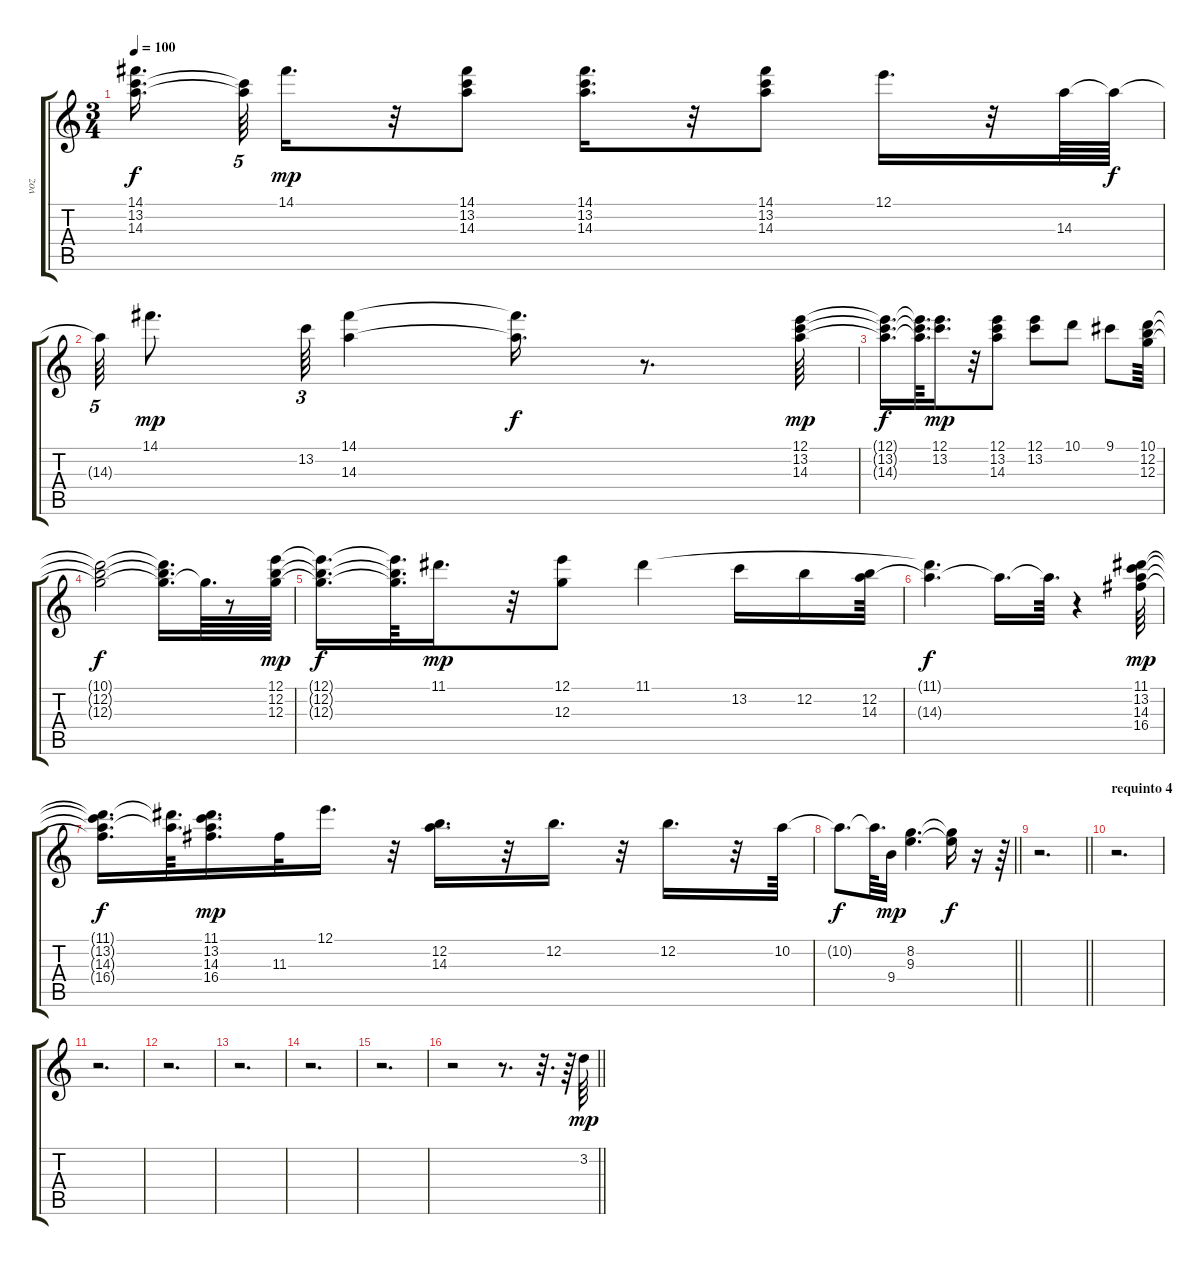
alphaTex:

\track ("voz" "voz") {instrument electricguitarjazz}
\staff {score tabs}
\tuning (E4 B3 G3 D3 A2 E2) {hide}
\ts (3 4)
\tempo 100
\clef g2
\ks c
(14.1{t} 13.2{t} 14.3{t}).16{d dy f} (13.2{t} 14.3{t}).64{tu (5 4)} 14.1.16{d dy mp} r.32 (14.1 13.2 14.3).8 (14.1 13.2 14.3).16{d} r.32 (14.1 13.2 14.3).8 12.1.16{d} r.32 14.3.64 14.3{t}.64{dy f} |
14.3{t}.64{tu (5 4)} 14.1.8{d dy mp} 13.2.64{tu (3 2)} (14.1 14.3).4 (14.1{t} 14.3{t}).16{d dy f} r.8{d} (12.1 13.2 14.3).64{dy mp} |
(12.1{t} 13.2{t} 14.3{t}).16{d dy f} (12.1{t} 13.2{t} 14.3{t}).64{d} (12.1 13.2).16{d dy mp} r.32 (12.1 13.2 14.3).8 (12.1 13.2).8 10.1.8 9.1.8 (10.1 12.2 12.3).64 |
(10.1{t} 12.2{t} 12.3{t}).2{dy f} (10.1{t} 12.2{t} 12.3{t}).16{d} 12.3{t}.64{d} r.8 (12.1 12.2 12.3).64{dy mp} |
(12.1{t} 12.2{t} 12.3{t}).16{d dy f} (12.1{t} 12.2{t} 12.3{t}).64{d} 11.1.16{d dy mp} r.32 (12.1 12.3).8 11.1.4 13.2.16 12.2.16 (12.2 14.3).64 |
(11.1{t} 14.3{t}).4{d dy f} 14.3{t}.16{d} 14.3{t}.64{d} r.4 (11.1 13.2 14.3 16.4).64{dy mp} |
(11.1{t} 13.2{t} 14.3{t} 16.4{t}).16{d dy f} (11.1{t} 14.3{t}).64{d} (11.1 13.2 14.3 16.4).16{d dy mp} 11.3.32 12.1.16{d} r.32 (12.2 14.3).16{d} r.32 12.2.16{d} r.32 12.2.16{d} r.32 10.2.64 |
\barLineRight lightlight
10.2{t}.8{d dy f} 10.2{t}.64{d} 9.4.32{dy mp} (8.2 9.3).4{d} (8.2{t} 9.3{t}).16{dy f} r.16 r.64 |
\barLineRight lightlight
r.2{d} |
\section ("" "requinto 4")
r.2{d} |
r.2{d} |
r.2{d} |
r.2{d} |
r.2{d} |
r.2{d} |
\barLineRight lightlight
r.2 r.8{d} r.32{d} r.64 3.2.64{dy mp}
